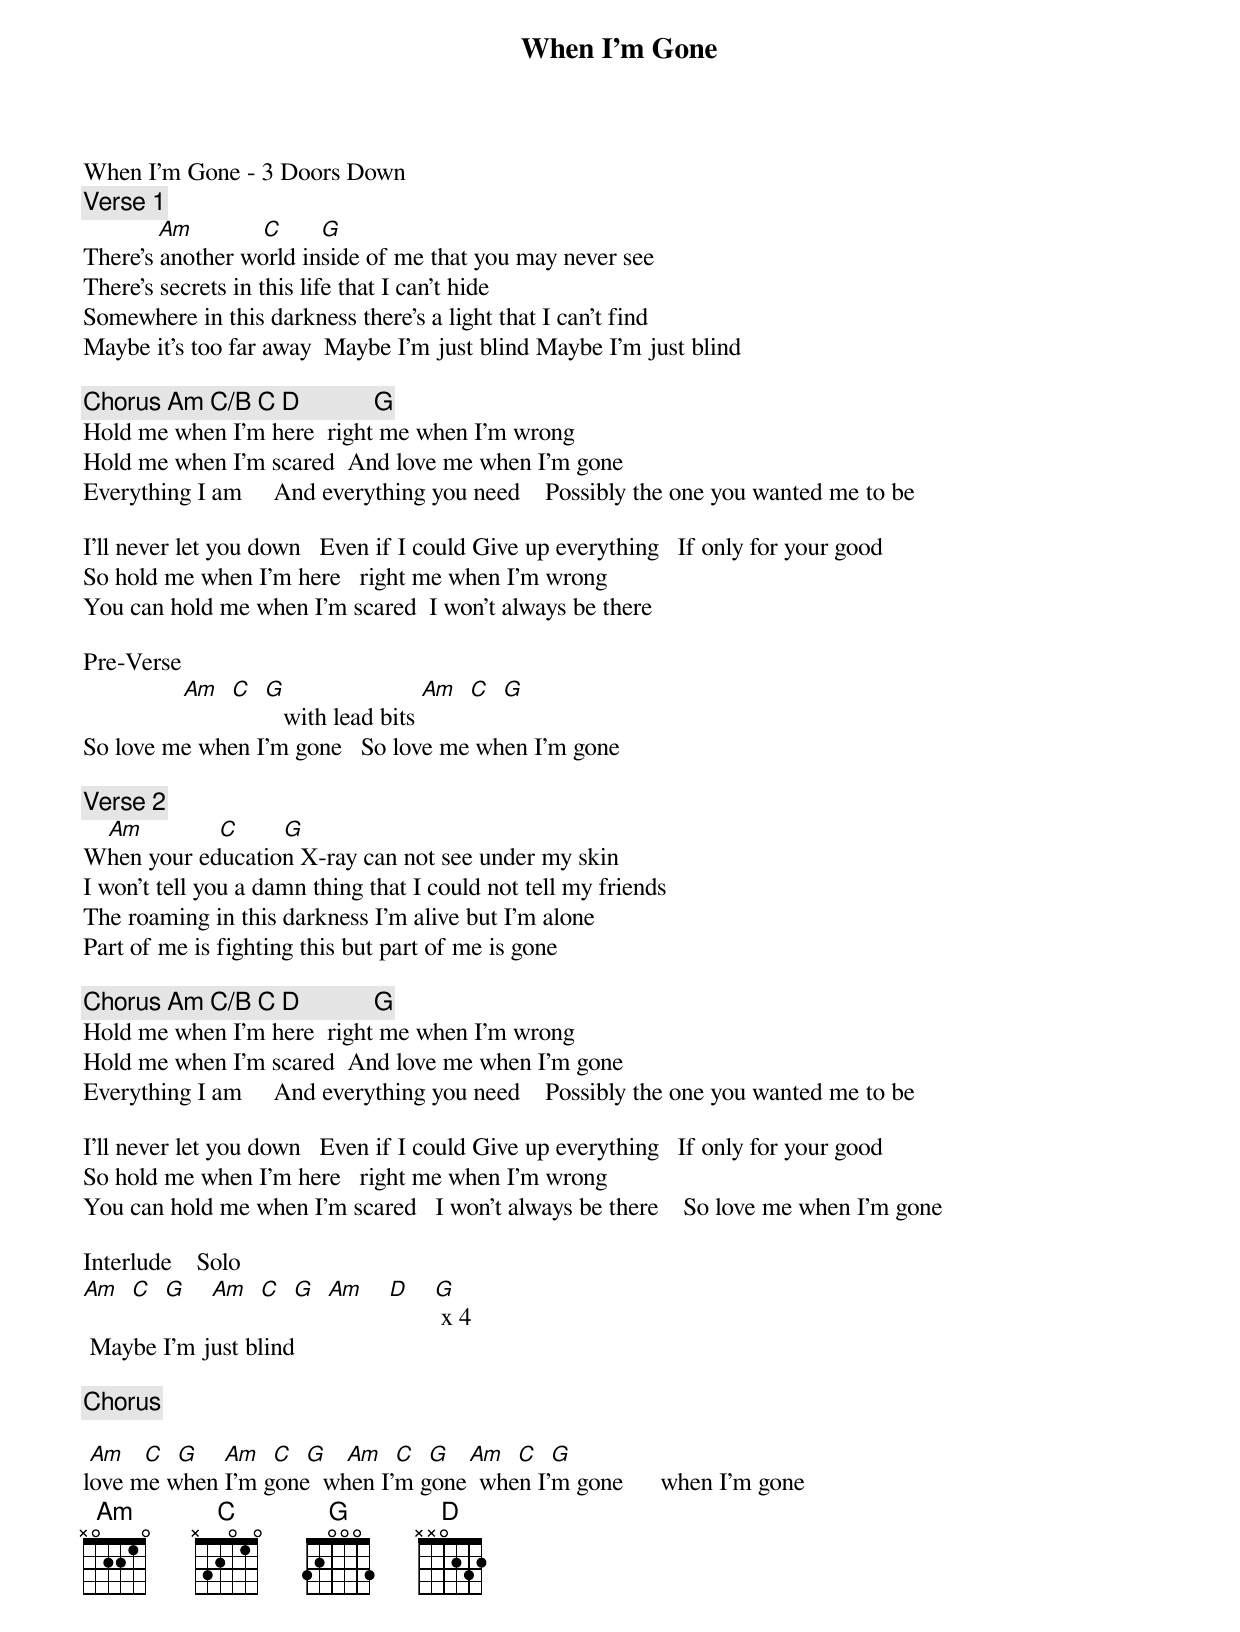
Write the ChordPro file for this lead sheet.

{title: When I'm Gone}
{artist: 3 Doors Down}
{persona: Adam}
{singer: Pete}
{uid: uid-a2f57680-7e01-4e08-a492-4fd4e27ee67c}
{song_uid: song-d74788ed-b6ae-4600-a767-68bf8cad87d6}



When I'm Gone - 3 Doors Down
{comment: Verse 1}
            [Am]        			[C]		    [G]
There’s another world inside of me that you may never see
There’s secrets in this life that I can’t hide
Somewhere in this darkness there’s a light that I can’t find
Maybe it’s too far away 	Maybe I’m just blind	Maybe I’m just blind

{comment: Chorus	Am	C/B	C	D            G}
Hold me when I’m here 	right me when I’m wrong
Hold me when I’m scared 	And love me when I’m gone
Everything I am     And everything you need    Possibly the one you wanted me to be

I’ll never let you down   Even if I could	Give up everything   If only for your good
So hold me when I’m here  	right me when I’m wrong
You can hold me when I’m scared 	I won’t always be there

Pre-Verse
                [Am]  [C]  [G] 		with lead bits	[Am]  [C]  [G]
So love me when I’m gone 		So love me when I’m gone

{comment: Verse 2}
	   [Am]         			[C]	      [G]
When your education X-ray can not see under my skin
I won’t tell you a damn thing that I could not tell my friends
The roaming in this darkness	I’m alive but I’m alone
Part of me is fighting this but part of me is gone

{comment: Chorus	Am	C/B	C	D            G}
Hold me when I’m here 	right me when I’m wrong
Hold me when I’m scared 	And love me when I’m gone
Everything I am     And everything you need    Possibly the one you wanted me to be

I’ll never let you down   Even if I could	Give up everything   If only for your good
So hold me when I’m here  	right me when I’m wrong
You can hold me when I’m scared   I won’t always be there    So love me when I’m gone

Interlude				Solo
[Am]  [C]  [G] 			[Am]  [C]  [G]		[Am]    [D]    [G] x 4
	Maybe I’m just blind

{comment: Chorus}

 [Am]  	[C]  [G] 			[Am]  [C]  [G]			[Am]  [C]  [G]			[Am]  [C]  [G]
love me when I’m gone 	when I’m gone		when I’m gone      when I’m gone
